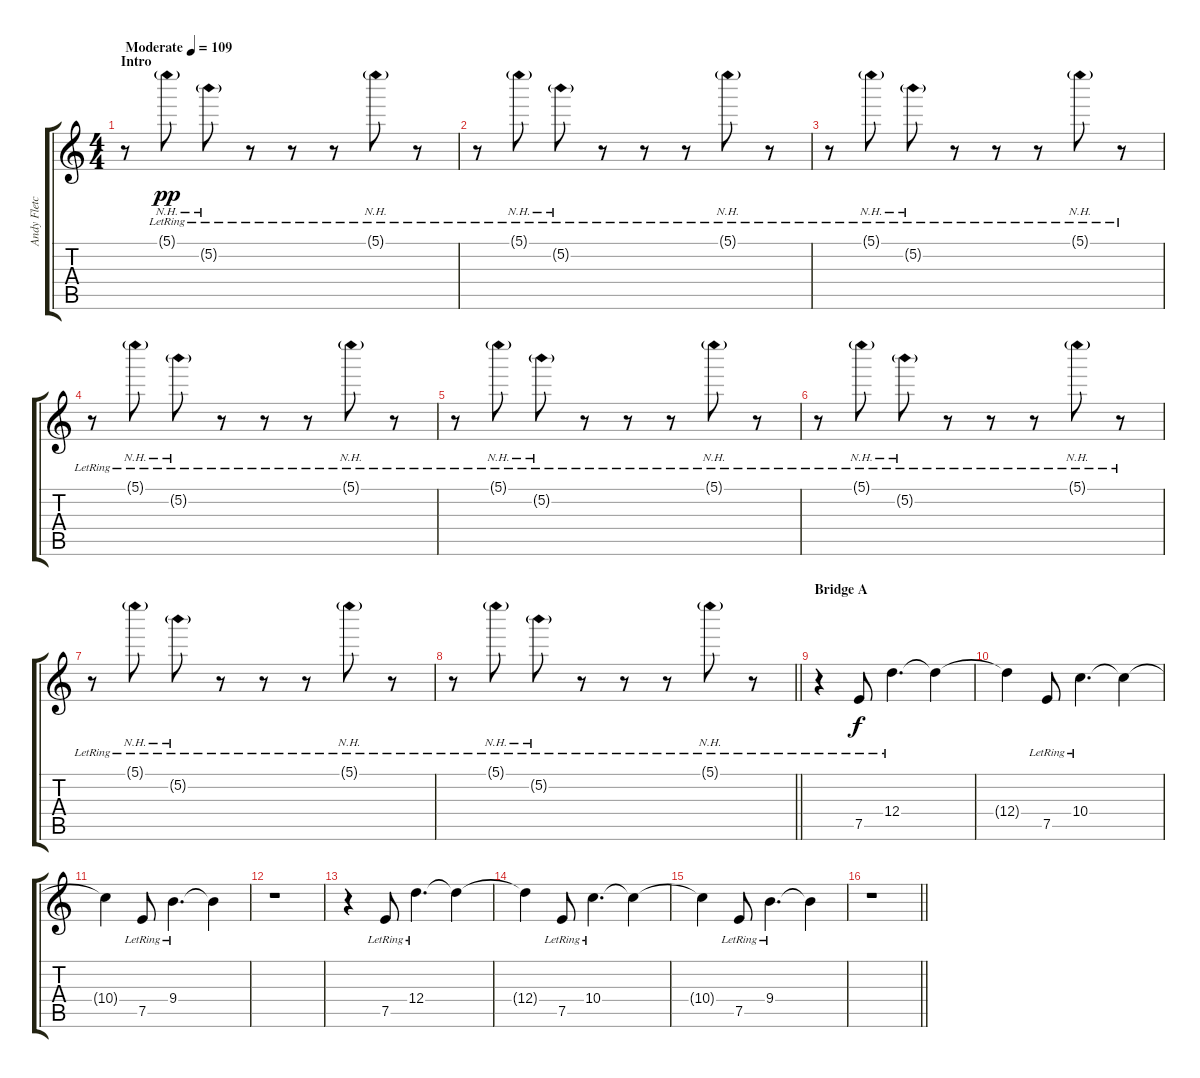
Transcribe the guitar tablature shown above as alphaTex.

\track ("Andy Fletcher - Synth III" "Andy Fletc") {instrument acousticguitarsteel}
\staff {score tabs}
\tuning (E4 B3 G3 D3 A2 E2) {hide}
\ts (4 4)
\section ("" "Intro")
\tempo (109 "Moderate")
\clef g2
\ks c
r.8{dy pp instrument acousticguitarsteel} 5.1{nh g lr}.8 5.2{nh g lr}.8 r.8 r.8 r.8 5.1{nh g lr}.8 r.8 |
r.8 5.1{nh g lr}.8 5.2{nh g lr}.8 r.8 r.8 r.8 5.1{nh g lr}.8 r.8 |
r.8 5.1{nh g lr}.8 5.2{nh g lr}.8 r.8 r.8 r.8 5.1{nh g lr}.8 r.8 |
r.8 5.1{nh g lr}.8 5.2{nh g lr}.8 r.8 r.8 r.8 5.1{nh g lr}.8 r.8 |
r.8 5.1{nh g lr}.8 5.2{nh g lr}.8 r.8 r.8 r.8 5.1{nh g lr}.8 r.8 |
r.8 5.1{nh g lr}.8 5.2{nh g lr}.8 r.8 r.8 r.8 5.1{nh g lr}.8 r.8 |
r.8 5.1{nh g lr}.8 5.2{nh g lr}.8 r.8 r.8 r.8 5.1{nh g lr}.8 r.8 |
\barLineRight lightlight
r.8 5.1{nh g lr}.8 5.2{nh g lr}.8 r.8 r.8 r.8 5.1{nh g lr}.8 r.8 |
\section ("" "Bridge A")
r.4{instrument acousticguitarsteel} 7.5{lr}.8{dy f} 12.4{lr}.4{d} 12.4{t}.4 |
12.4{t}.4 7.5{lr}.8 10.4{lr}.4{d} 10.4{t}.4 |
10.4{t}.4 7.5{lr}.8 9.4{lr}.4{d} 9.4{t}.4 |
r.1 |
r.4 7.5{lr}.8 12.4{lr}.4{d} 12.4{t}.4 |
12.4{t}.4 7.5{lr}.8 10.4{lr}.4{d} 10.4{t}.4 |
10.4{t}.4 7.5{lr}.8 9.4{lr}.4{d} 9.4{t}.4 |
\barLineRight lightlight
r.1
